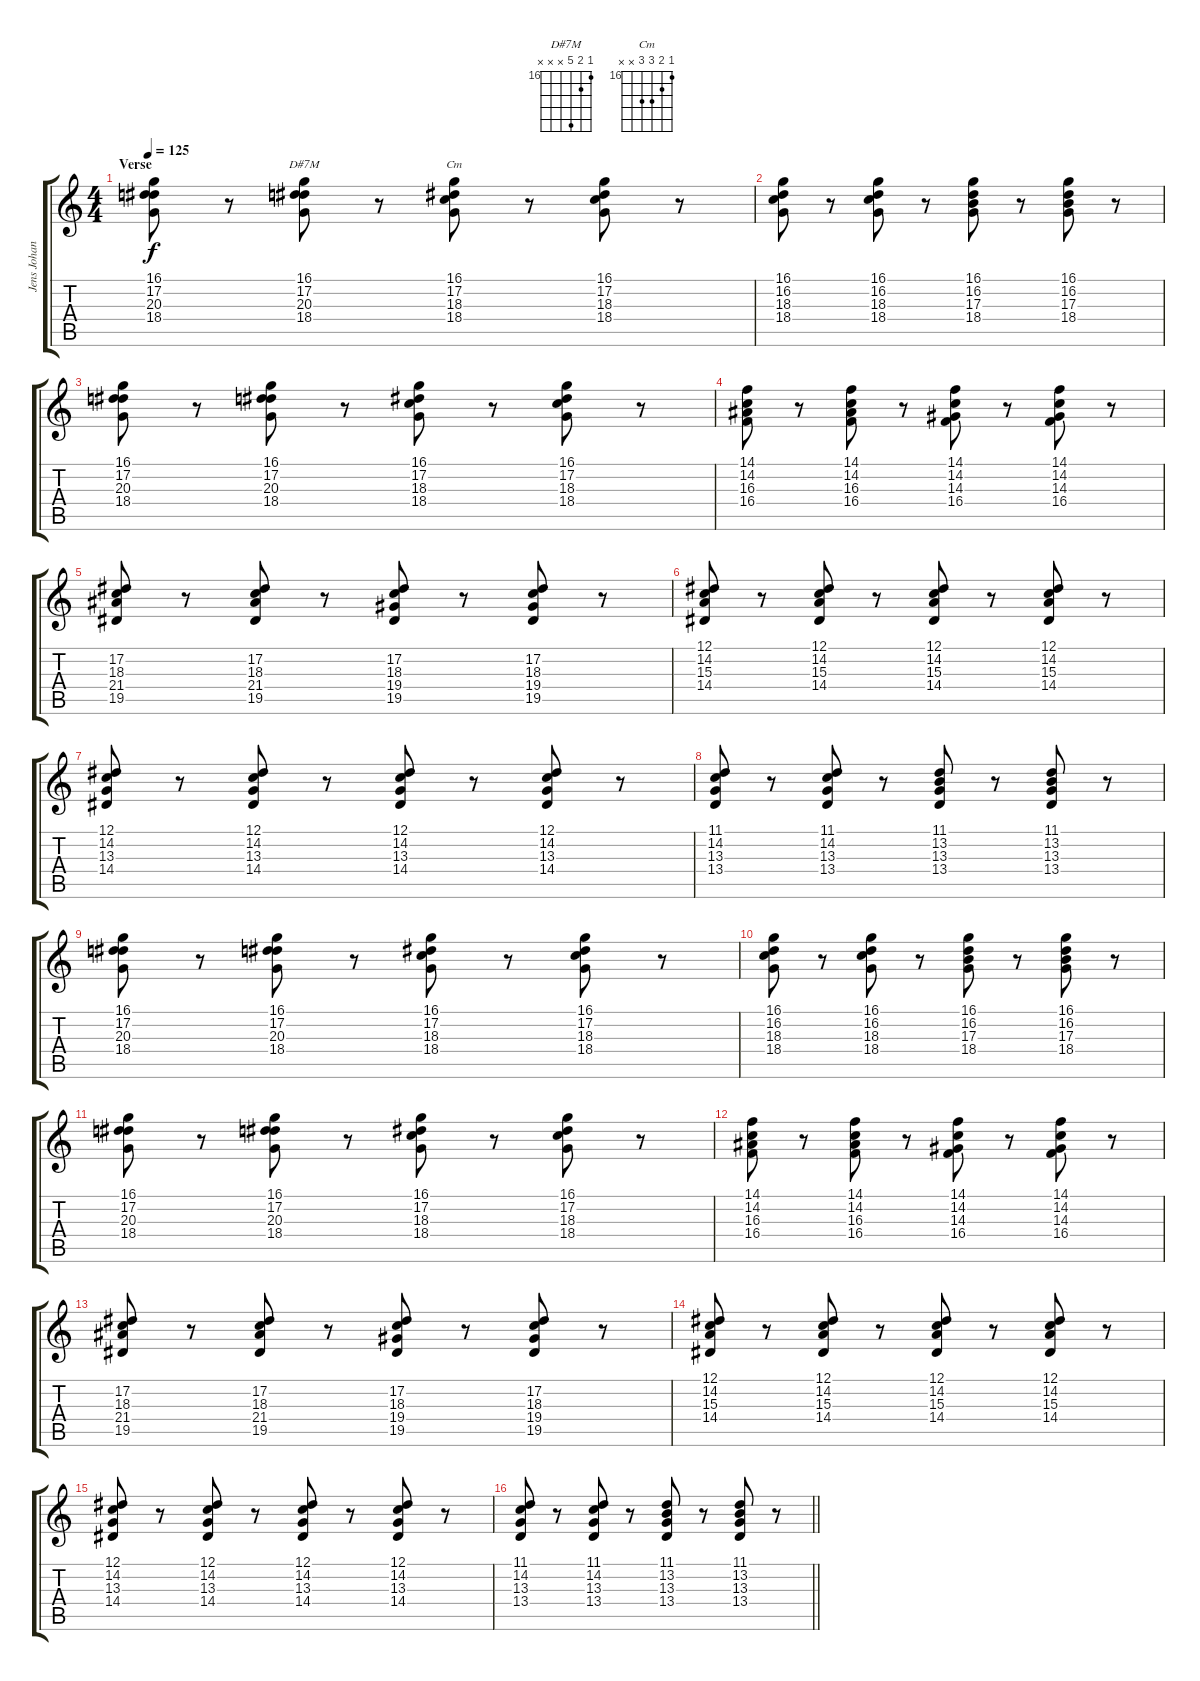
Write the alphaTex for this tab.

\track ("Jens Johansson" "Jens Johan") {instrument stringensemble1}
\staff {score tabs}
\tuning (Eb4 Bb3 Gb3 Db3 Ab2 Eb2) {hide}
\chord ("D#7M" 16 17 20 x x x) {firstfret 16}
\chord ("Cm" 16 17 18 18 x x) {firstfret 16}
\ts (4 4)
\section ("" "Verse")
\tempo 125
\clef g2
\ks c
(16.1 17.2 20.3 18.4).8{dy f} r.8 (16.1 17.2 20.3 18.4).8{ch "D#7M"} r.8 (16.1 17.2 18.3 18.4).8{ch "Cm"} r.8 (16.1 17.2 18.3 18.4).8 r.8 |
(16.1 16.2 18.3 18.4).8 r.8 (16.1 16.2 18.3 18.4).8 r.8 (16.1 16.2 17.3 18.4).8 r.8 (16.1 16.2 17.3 18.4).8 r.8 |
(16.1 17.2 20.3 18.4).8 r.8 (16.1 17.2 20.3 18.4).8 r.8 (16.1 17.2 18.3 18.4).8 r.8 (16.1 17.2 18.3 18.4).8 r.8 |
(14.1 14.2 16.3 16.4).8 r.8 (14.1 14.2 16.3 16.4).8 r.8 (14.1 14.2 14.3 16.4).8 r.8 (14.1 14.2 14.3 16.4).8 r.8 |
(17.2 18.3 21.4 19.5).8 r.8 (17.2 18.3 21.4 19.5).8 r.8 (17.2 18.3 19.4 19.5).8 r.8 (17.2 18.3 19.4 19.5).8 r.8 |
(12.1 14.2 15.3 14.4).8 r.8 (12.1 14.2 15.3 14.4).8 r.8 (12.1 14.2 15.3 14.4).8 r.8 (12.1 14.2 15.3 14.4).8 r.8 |
(12.1 14.2 13.3 14.4).8 r.8 (12.1 14.2 13.3 14.4).8 r.8 (12.1 14.2 13.3 14.4).8 r.8 (12.1 14.2 13.3 14.4).8 r.8 |
(11.1 14.2 13.3 13.4).8 r.8 (11.1 14.2 13.3 13.4).8 r.8 (11.1 13.2 13.3 13.4).8 r.8 (11.1 13.2 13.3 13.4).8 r.8 |
(16.1 17.2 20.3 18.4).8 r.8 (16.1 17.2 20.3 18.4).8 r.8 (16.1 17.2 18.3 18.4).8 r.8 (16.1 17.2 18.3 18.4).8 r.8 |
(16.1 16.2 18.3 18.4).8 r.8 (16.1 16.2 18.3 18.4).8 r.8 (16.1 16.2 17.3 18.4).8 r.8 (16.1 16.2 17.3 18.4).8 r.8 |
(16.1 17.2 20.3 18.4).8 r.8 (16.1 17.2 20.3 18.4).8 r.8 (16.1 17.2 18.3 18.4).8 r.8 (16.1 17.2 18.3 18.4).8 r.8 |
(14.1 14.2 16.3 16.4).8 r.8 (14.1 14.2 16.3 16.4).8 r.8 (14.1 14.2 14.3 16.4).8 r.8 (14.1 14.2 14.3 16.4).8 r.8 |
(17.2 18.3 21.4 19.5).8 r.8 (17.2 18.3 21.4 19.5).8 r.8 (17.2 18.3 19.4 19.5).8 r.8 (17.2 18.3 19.4 19.5).8 r.8 |
(12.1 14.2 15.3 14.4).8 r.8 (12.1 14.2 15.3 14.4).8 r.8 (12.1 14.2 15.3 14.4).8 r.8 (12.1 14.2 15.3 14.4).8 r.8 |
(12.1 14.2 13.3 14.4).8 r.8 (12.1 14.2 13.3 14.4).8 r.8 (12.1 14.2 13.3 14.4).8 r.8 (12.1 14.2 13.3 14.4).8 r.8 |
\barLineRight lightlight
(11.1 14.2 13.3 13.4).8 r.8 (11.1 14.2 13.3 13.4).8 r.8 (11.1 13.2 13.3 13.4).8 r.8 (11.1 13.2 13.3 13.4).8 r.8
